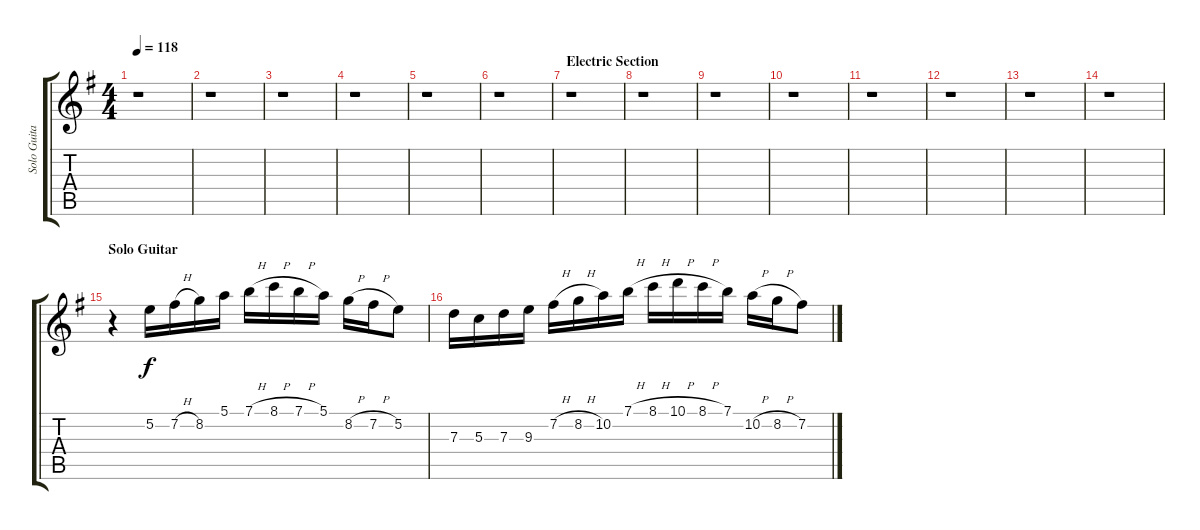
\track ("Solo Guitar" "Solo Guita") {instrument overdrivenguitar}
\staff {score tabs}
\tuning (E4 B3 G3 D3 A2 E2) {hide}
\ts (4 4)
\tempo 118
\clef g2
\ks g
r.1{dy f} |
r.1 |
r.1 |
r.1 |
r.1 |
r.1 |
\section ("" "Electric Section")
r.1 |
r.1 |
r.1 |
r.1 |
r.1 |
r.1 |
r.1 |
r.1 |
\section ("" "Solo Guitar")
r.4 5.2.16 7.2{h}.16 8.2.16 5.1.16 7.1{h}.16 8.1{h}.16 7.1{h}.16 5.1.16 8.2{h}.16 7.2{h}.16 5.2.8 |
7.3.16 5.3.16 7.3.16 9.3.16 7.2{h}.16 8.2{h}.16 10.2.16 7.1{h}.16 8.1{h}.16 10.1{h}.16 8.1{h}.16 7.1.16 10.2{h}.16 8.2{h}.16 7.2.8
